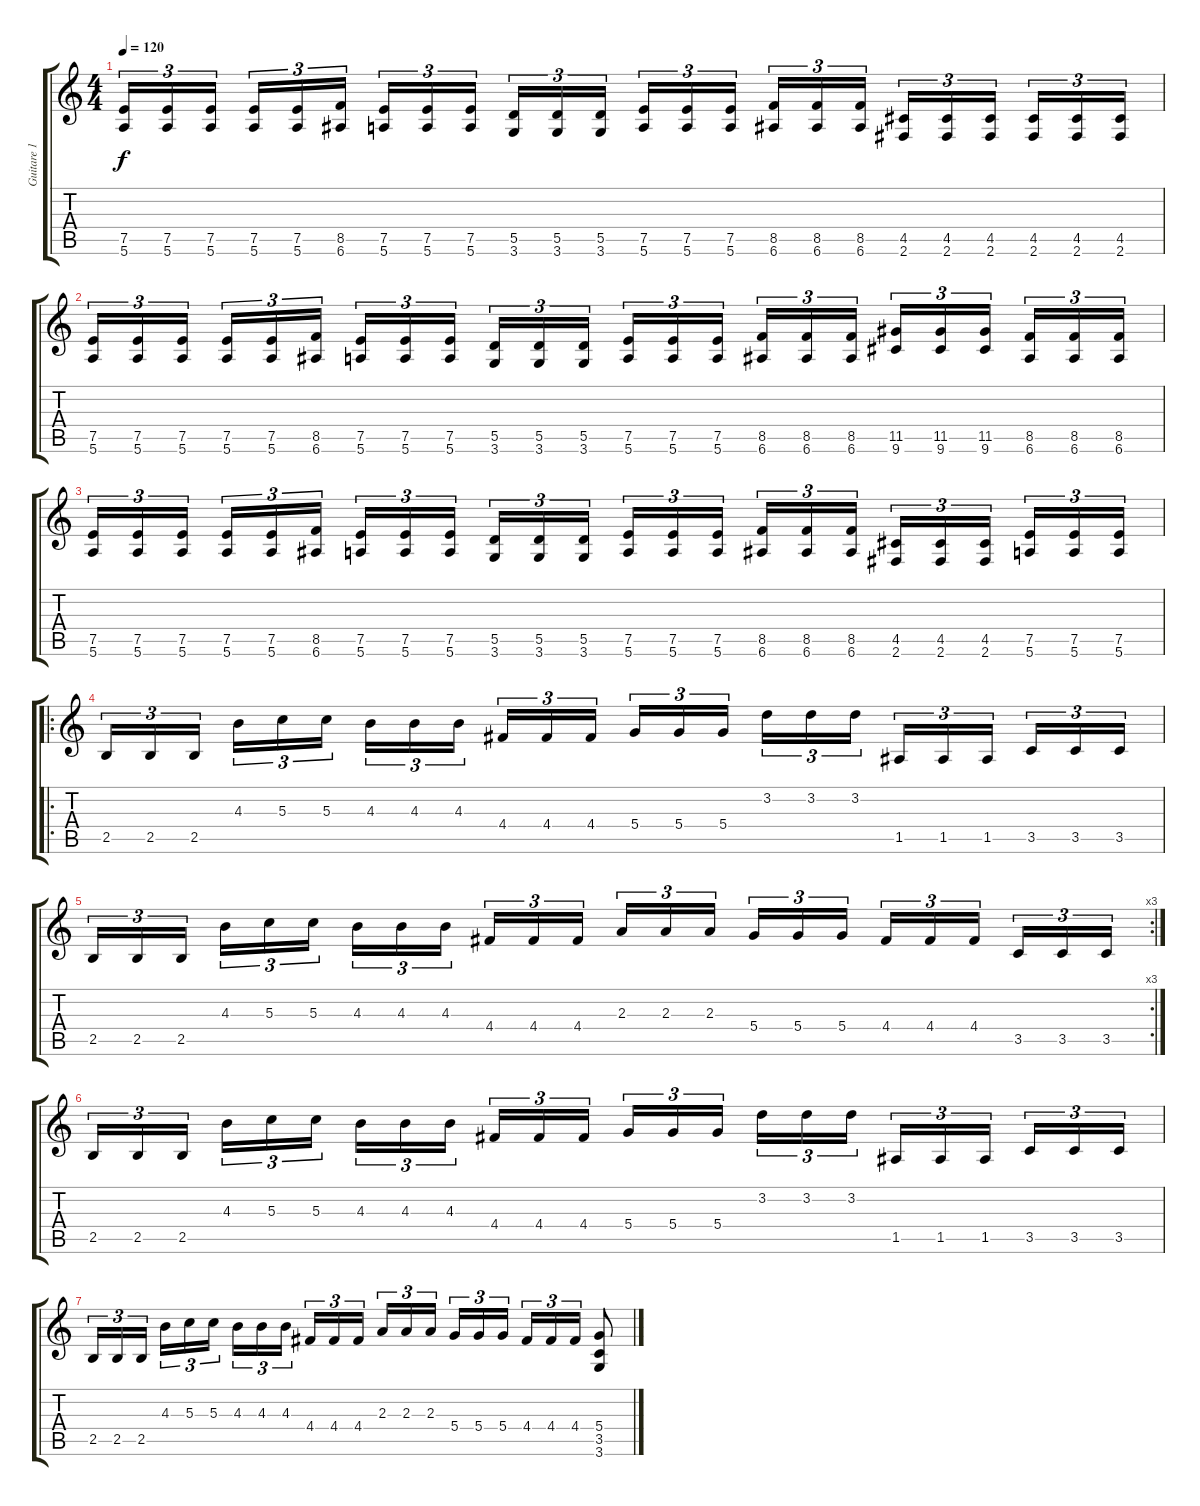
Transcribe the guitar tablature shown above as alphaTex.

\track ("Guitare 1" "Guitare 1") {instrument distortionguitar}
\staff {score tabs}
\tuning (E4 B3 G3 D3 A2 E2) {hide}
\ts (4 4)
\tempo 120
\clef g2
\ks c
(7.5 5.6).16{tu (3 2) dy f} (7.5 5.6).16{tu (3 2)} (7.5 5.6).16{tu (3 2) beam splitsecondary} (7.5 5.6).16{tu (3 2)} (7.5 5.6).16{tu (3 2)} (8.5 6.6).16{tu (3 2)} (7.5 5.6).16{tu (3 2)} (7.5 5.6).16{tu (3 2)} (7.5 5.6).16{tu (3 2) beam splitsecondary} (5.5 3.6).16{tu (3 2)} (5.5 3.6).16{tu (3 2)} (5.5 3.6).16{tu (3 2)} (7.5 5.6).16{tu (3 2)} (7.5 5.6).16{tu (3 2)} (7.5 5.6).16{tu (3 2) beam splitsecondary} (8.5 6.6).16{tu (3 2)} (8.5 6.6).16{tu (3 2)} (8.5 6.6).16{tu (3 2)} (4.5 2.6).16{tu (3 2)} (4.5 2.6).16{tu (3 2)} (4.5 2.6).16{tu (3 2) beam splitsecondary} (4.5 2.6).16{tu (3 2)} (4.5 2.6).16{tu (3 2)} (4.5 2.6).16{tu (3 2)} |
(7.5 5.6).16{tu (3 2)} (7.5 5.6).16{tu (3 2)} (7.5 5.6).16{tu (3 2) beam splitsecondary} (7.5 5.6).16{tu (3 2)} (7.5 5.6).16{tu (3 2)} (8.5 6.6).16{tu (3 2)} (7.5 5.6).16{tu (3 2)} (7.5 5.6).16{tu (3 2)} (7.5 5.6).16{tu (3 2) beam splitsecondary} (5.5 3.6).16{tu (3 2)} (5.5 3.6).16{tu (3 2)} (5.5 3.6).16{tu (3 2)} (7.5 5.6).16{tu (3 2)} (7.5 5.6).16{tu (3 2)} (7.5 5.6).16{tu (3 2) beam splitsecondary} (8.5 6.6).16{tu (3 2)} (8.5 6.6).16{tu (3 2)} (8.5 6.6).16{tu (3 2)} (11.5 9.6).16{tu (3 2)} (11.5 9.6).16{tu (3 2)} (11.5 9.6).16{tu (3 2) beam splitsecondary} (8.5 6.6).16{tu (3 2)} (8.5 6.6).16{tu (3 2)} (8.5 6.6).16{tu (3 2)} |
(7.5 5.6).16{tu (3 2)} (7.5 5.6).16{tu (3 2)} (7.5 5.6).16{tu (3 2) beam splitsecondary} (7.5 5.6).16{tu (3 2)} (7.5 5.6).16{tu (3 2)} (8.5 6.6).16{tu (3 2)} (7.5 5.6).16{tu (3 2)} (7.5 5.6).16{tu (3 2)} (7.5 5.6).16{tu (3 2) beam splitsecondary} (5.5 3.6).16{tu (3 2)} (5.5 3.6).16{tu (3 2)} (5.5 3.6).16{tu (3 2)} (7.5 5.6).16{tu (3 2)} (7.5 5.6).16{tu (3 2)} (7.5 5.6).16{tu (3 2) beam splitsecondary} (8.5 6.6).16{tu (3 2)} (8.5 6.6).16{tu (3 2)} (8.5 6.6).16{tu (3 2)} (4.5 2.6).16{tu (3 2)} (4.5 2.6).16{tu (3 2)} (4.5 2.6).16{tu (3 2) beam splitsecondary} (7.5 5.6).16{tu (3 2)} (7.5 5.6).16{tu (3 2)} (7.5 5.6).16{tu (3 2)} |
\ro
2.5.16{tu (3 2)} 2.5.16{tu (3 2)} 2.5.16{tu (3 2) beam splitsecondary} 4.3.16{tu (3 2)} 5.3.16{tu (3 2)} 5.3.16{tu (3 2)} 4.3.16{tu (3 2)} 4.3.16{tu (3 2)} 4.3.16{tu (3 2) beam splitsecondary} 4.4.16{tu (3 2)} 4.4.16{tu (3 2)} 4.4.16{tu (3 2)} 5.4.16{tu (3 2)} 5.4.16{tu (3 2)} 5.4.16{tu (3 2) beam splitsecondary} 3.2.16{tu (3 2)} 3.2.16{tu (3 2)} 3.2.16{tu (3 2)} 1.5.16{tu (3 2)} 1.5.16{tu (3 2)} 1.5.16{tu (3 2) beam splitsecondary} 3.5.16{tu (3 2)} 3.5.16{tu (3 2)} 3.5.16{tu (3 2)} |
\rc 3
2.5.16{tu (3 2)} 2.5.16{tu (3 2)} 2.5.16{tu (3 2) beam splitsecondary} 4.3.16{tu (3 2)} 5.3.16{tu (3 2)} 5.3.16{tu (3 2)} 4.3.16{tu (3 2)} 4.3.16{tu (3 2)} 4.3.16{tu (3 2) beam splitsecondary} 4.4.16{tu (3 2)} 4.4.16{tu (3 2)} 4.4.16{tu (3 2)} 2.3.16{tu (3 2)} 2.3.16{tu (3 2)} 2.3.16{tu (3 2) beam splitsecondary} 5.4.16{tu (3 2)} 5.4.16{tu (3 2)} 5.4.16{tu (3 2)} 4.4.16{tu (3 2)} 4.4.16{tu (3 2)} 4.4.16{tu (3 2) beam splitsecondary} 3.5.16{tu (3 2)} 3.5.16{tu (3 2)} 3.5.16{tu (3 2)} |
2.5.16{tu (3 2)} 2.5.16{tu (3 2)} 2.5.16{tu (3 2) beam splitsecondary} 4.3.16{tu (3 2)} 5.3.16{tu (3 2)} 5.3.16{tu (3 2)} 4.3.16{tu (3 2)} 4.3.16{tu (3 2)} 4.3.16{tu (3 2) beam splitsecondary} 4.4.16{tu (3 2)} 4.4.16{tu (3 2)} 4.4.16{tu (3 2)} 5.4.16{tu (3 2)} 5.4.16{tu (3 2)} 5.4.16{tu (3 2) beam splitsecondary} 3.2.16{tu (3 2)} 3.2.16{tu (3 2)} 3.2.16{tu (3 2)} 1.5.16{tu (3 2)} 1.5.16{tu (3 2)} 1.5.16{tu (3 2) beam splitsecondary} 3.5.16{tu (3 2)} 3.5.16{tu (3 2)} 3.5.16{tu (3 2)} |
2.5.16{tu (3 2)} 2.5.16{tu (3 2)} 2.5.16{tu (3 2) beam splitsecondary} 4.3.16{tu (3 2)} 5.3.16{tu (3 2)} 5.3.16{tu (3 2)} 4.3.16{tu (3 2)} 4.3.16{tu (3 2)} 4.3.16{tu (3 2) beam splitsecondary} 4.4.16{tu (3 2)} 4.4.16{tu (3 2)} 4.4.16{tu (3 2)} 2.3.16{tu (3 2)} 2.3.16{tu (3 2)} 2.3.16{tu (3 2) beam splitsecondary} 5.4.16{tu (3 2)} 5.4.16{tu (3 2)} 5.4.16{tu (3 2)} 4.4.16{tu (3 2)} 4.4.16{tu (3 2)} 4.4.16{tu (3 2)} (5.4 3.5 3.6).8
